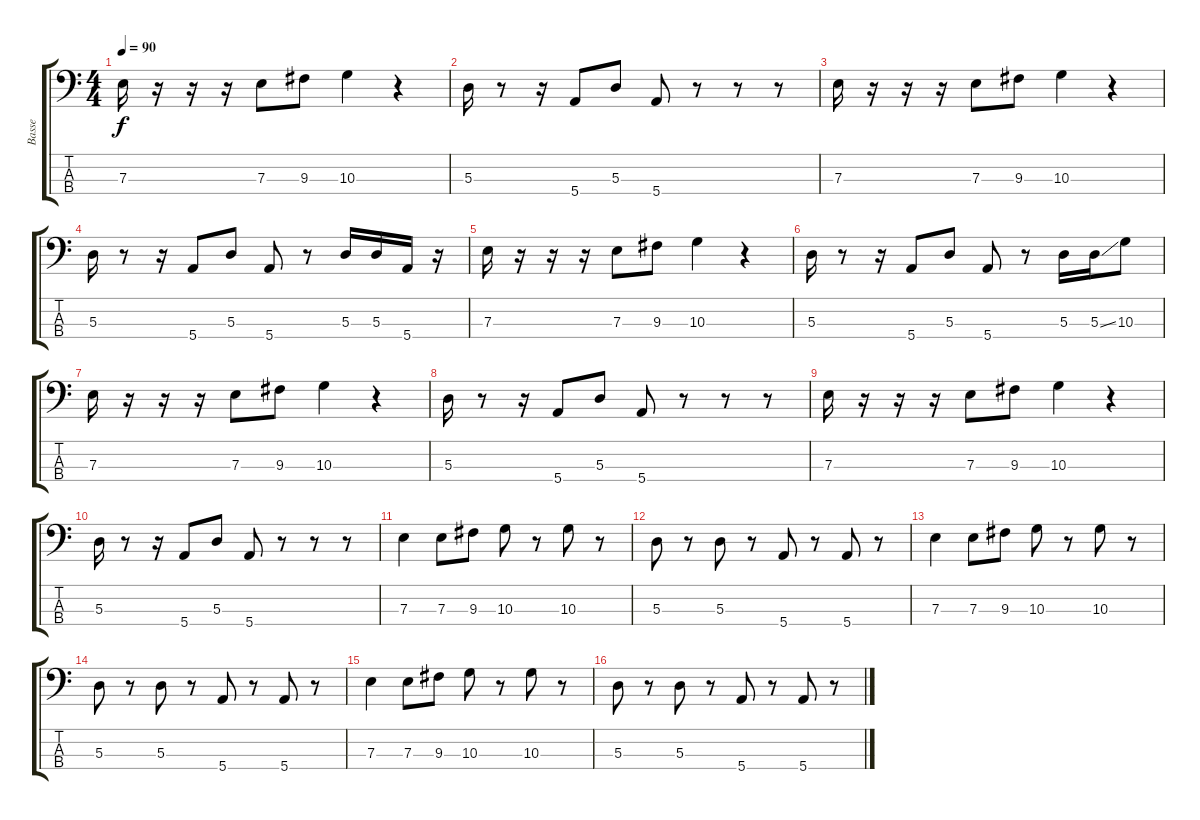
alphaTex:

\track ("Basse" "Basse") {instrument electricbassfinger}
\staff {score tabs}
\tuning (G2 D2 A1 E1) {hide}
\ts (4 4)
\tempo 90
\clef f4
\ks c
7.3.16{dy f} r.16 r.16 r.16 7.3.8 9.3.8 10.3.4 r.4 |
5.3.16 r.8 r.16 5.4.8 5.3.8 5.4.8 r.8 r.8 r.8 |
7.3.16 r.16 r.16 r.16 7.3.8 9.3.8 10.3.4 r.4 |
5.3.16 r.8 r.16 5.4.8 5.3.8 5.4.8 r.8 5.3.16 5.3.16 5.4.16 r.16 |
7.3.16 r.16 r.16 r.16 7.3.8 9.3.8 10.3.4 r.4 |
5.3.16 r.8 r.16 5.4.8 5.3.8 5.4.8 r.8 5.3.16 5.3{ss}.16 10.3.8 |
7.3.16 r.16 r.16 r.16 7.3.8 9.3.8 10.3.4 r.4 |
5.3.16 r.8 r.16 5.4.8 5.3.8 5.4.8 r.8 r.8 r.8 |
7.3.16 r.16 r.16 r.16 7.3.8 9.3.8 10.3.4 r.4 |
5.3.16 r.8 r.16 5.4.8 5.3.8 5.4.8 r.8 r.8 r.8 |
7.3.4 7.3.8 9.3.8 10.3.8 r.8 10.3.8 r.8 |
5.3.8 r.8 5.3.8 r.8 5.4.8 r.8 5.4.8 r.8 |
7.3.4 7.3.8 9.3.8 10.3.8 r.8 10.3.8 r.8 |
5.3.8 r.8 5.3.8 r.8 5.4.8 r.8 5.4.8 r.8 |
7.3.4 7.3.8 9.3.8 10.3.8 r.8 10.3.8 r.8 |
5.3.8 r.8 5.3.8 r.8 5.4.8 r.8 5.4.8 r.8
